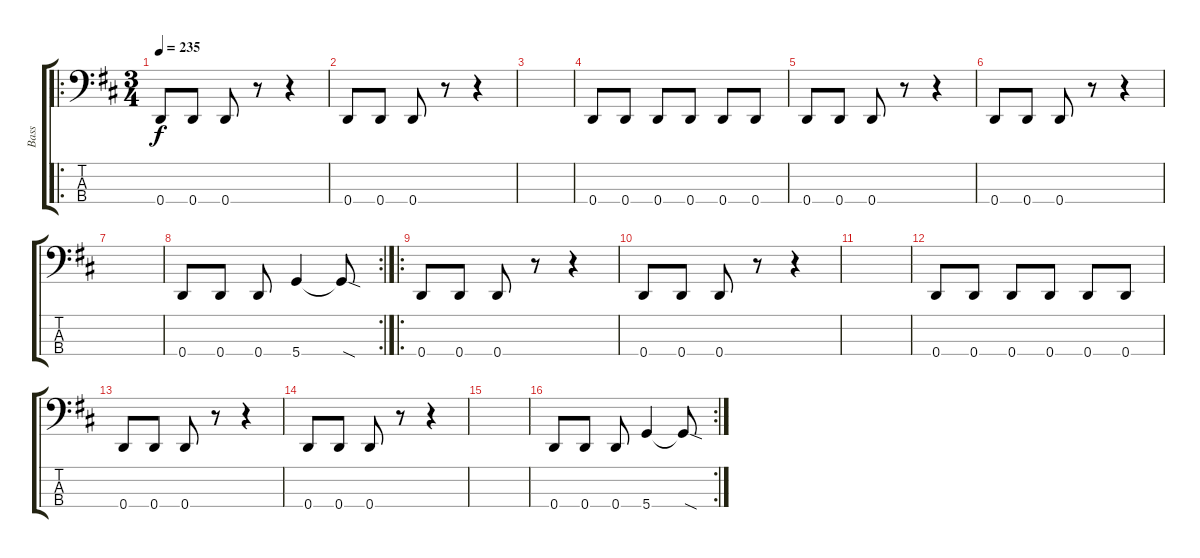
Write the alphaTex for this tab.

\track ("Bass" "Bass") {instrument electricbassfinger}
\staff {score tabs}
\tuning (F2 C2 G1 D1) {hide}
\ro
\ts (3 4)
\tempo 235
\clef f4
\ks d
0.4.8{dy f} 0.4.8 0.4.8 r.8 r.4 |
0.4.8 0.4.8 0.4.8 r.8 r.4 |
|
0.4.8 0.4.8 0.4.8 0.4.8 0.4.8 0.4.8 |
0.4.8 0.4.8 0.4.8 r.8 r.4 |
0.4.8 0.4.8 0.4.8 r.8 r.4 |
|
\rc 2
0.4.8 0.4.8 0.4.8 5.4.4 5.4{sod t}.8 |
\ro
0.4.8 0.4.8 0.4.8 r.8 r.4 |
0.4.8 0.4.8 0.4.8 r.8 r.4 |
|
0.4.8 0.4.8 0.4.8 0.4.8 0.4.8 0.4.8 |
0.4.8 0.4.8 0.4.8 r.8 r.4 |
0.4.8 0.4.8 0.4.8 r.8 r.4 |
|
\rc 2
0.4.8 0.4.8 0.4.8 5.4.4 5.4{sod t}.8
